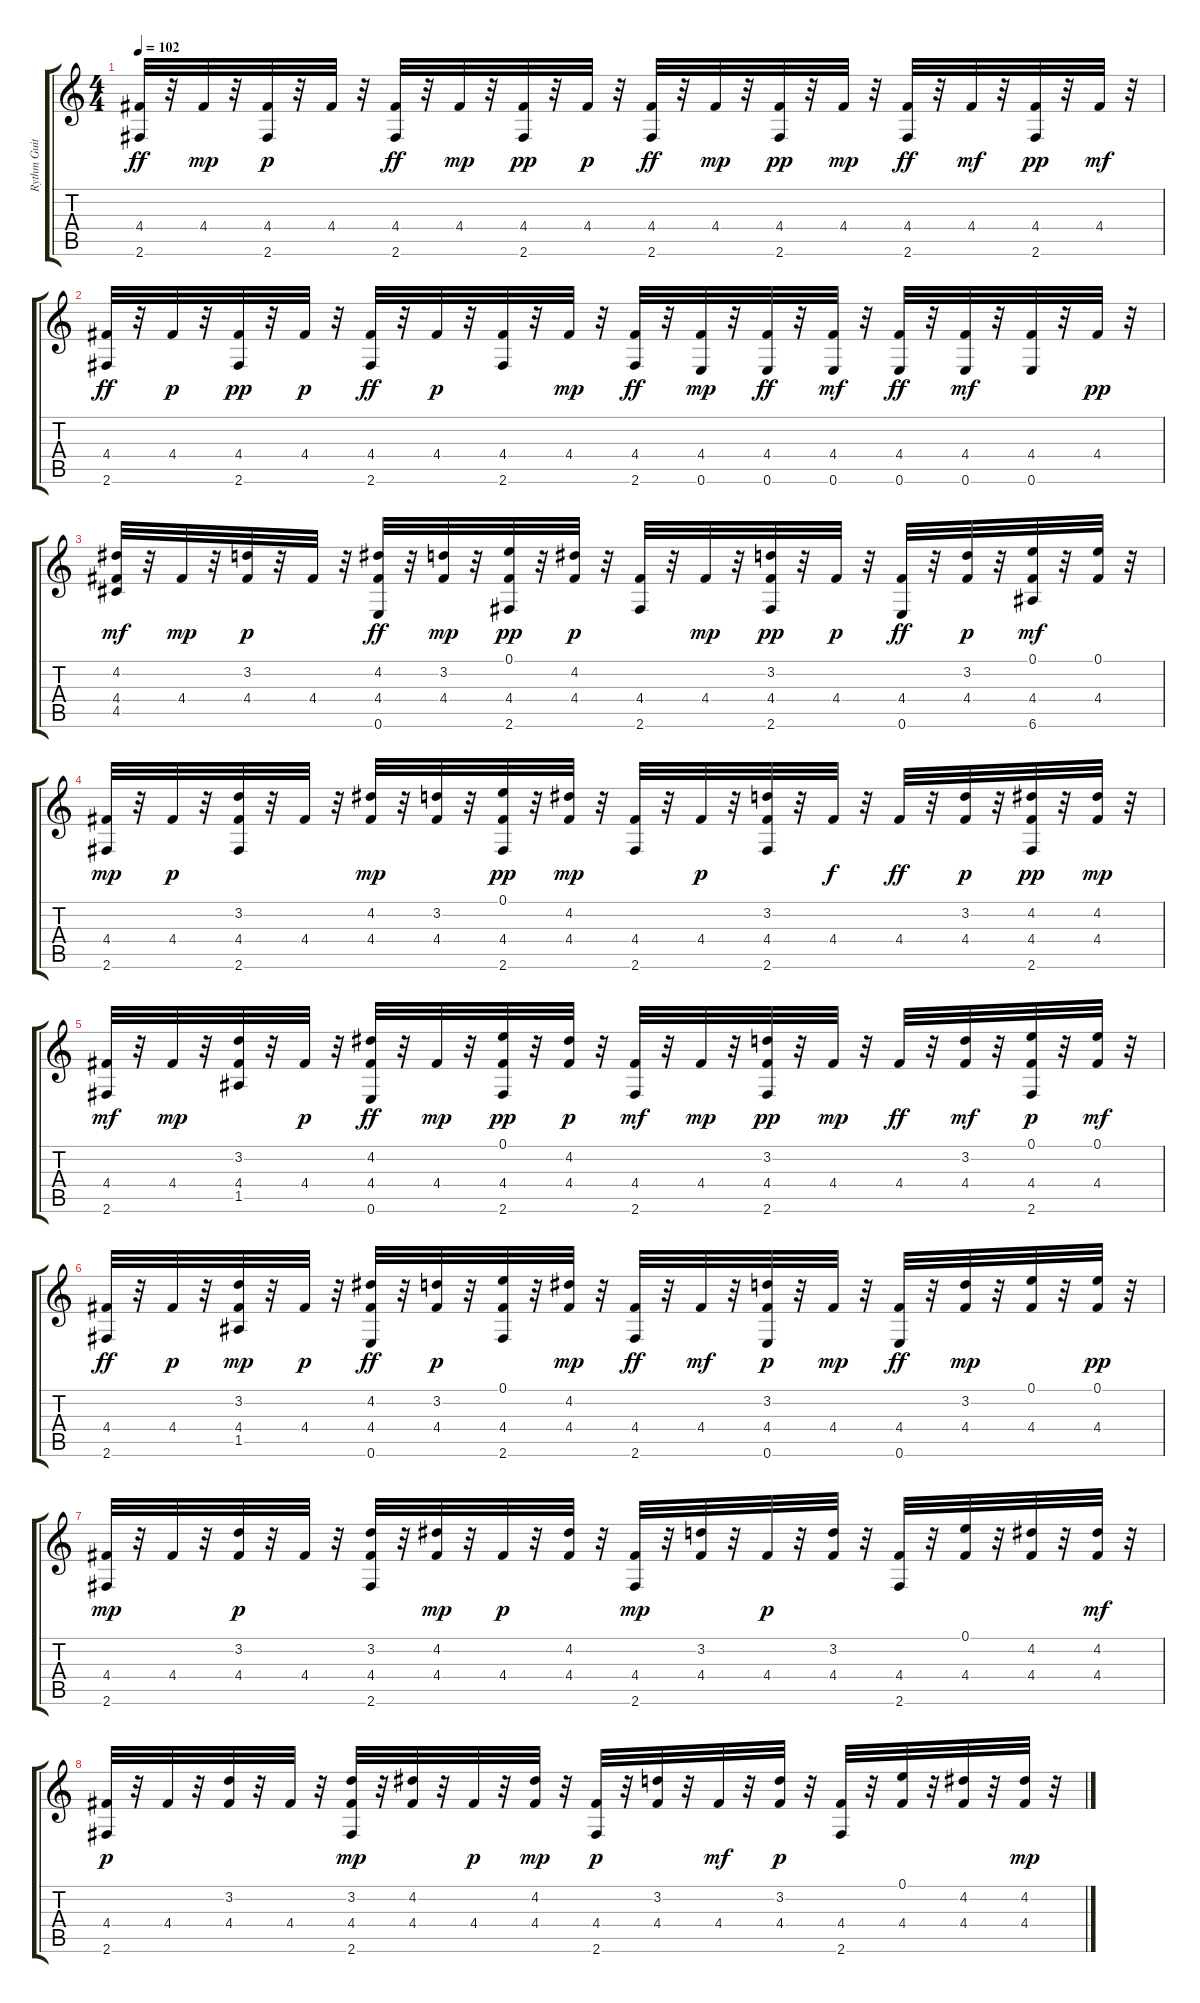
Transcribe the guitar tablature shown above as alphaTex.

\track ("Rythm Guitar 2" "Rythm Guit") {instrument acousticguitarnylon}
\staff {score tabs}
\tuning (E4 B3 G3 D3 A2 E2) {hide}
\ts (4 4)
\tempo 102
\clef g2
\ks c
(4.4 2.6).32{dy ff} r.32 4.4.32{dy mp} r.32 (4.4 2.6).32{dy p} r.32 4.4.32 r.32 (4.4 2.6).32{dy ff} r.32 4.4.32{dy mp} r.32 (4.4 2.6).32{dy pp} r.32 4.4.32{dy p} r.32 (4.4 2.6).32{dy ff} r.32 4.4.32{dy mp} r.32 (4.4 2.6).32{dy pp} r.32 4.4.32{dy mp} r.32 (4.4 2.6).32{dy ff} r.32 4.4.32{dy mf} r.32 (4.4 2.6).32{dy pp} r.32 4.4.32{dy mf} r.32 |
(4.4 2.6).32{dy ff} r.32 4.4.32{dy p} r.32 (4.4 2.6).32{dy pp} r.32 4.4.32{dy p} r.32 (4.4 2.6).32{dy ff} r.32 4.4.32{dy p} r.32 (4.4 2.6).32 r.32 4.4.32{dy mp} r.32 (4.4 2.6).32{dy ff} r.32 (4.4 0.6).32{dy mp} r.32 (4.4 0.6).32{dy ff} r.32 (4.4 0.6).32{dy mf} r.32 (4.4 0.6).32{dy ff} r.32 (4.4 0.6).32{dy mf} r.32 (4.4 0.6).32 r.32 4.4.32{dy pp} r.32 |
(4.2 4.4 4.5).32{dy mf} r.32 4.4.32{dy mp} r.32 (3.2 4.4).32{dy p} r.32 4.4.32 r.32 (4.2 4.4 0.6).32{dy ff} r.32 (3.2 4.4).32{dy mp} r.32 (0.1 4.4 2.6).32{dy pp} r.32 (4.2 4.4).32{dy p} r.32 (4.4 2.6).32 r.32 4.4.32{dy mp} r.32 (3.2 4.4 2.6).32{dy pp} r.32 4.4.32{dy p} r.32 (4.4 0.6).32{dy ff} r.32 (3.2 4.4).32{dy p} r.32 (0.1 4.4 6.6).32{dy mf} r.32 (0.1 4.4).32 r.32 |
(4.4 2.6).32{dy mp} r.32 4.4.32{dy p} r.32 (3.2 4.4 2.6).32 r.32 4.4.32 r.32 (4.2 4.4).32{dy mp} r.32 (3.2 4.4).32 r.32 (0.1 4.4 2.6).32{dy pp} r.32 (4.2 4.4).32{dy mp} r.32 (4.4 2.6).32 r.32 4.4.32{dy p} r.32 (3.2 4.4 2.6).32 r.32 4.4.32{dy f} r.32 4.4.32{dy ff} r.32 (3.2 4.4).32{dy p} r.32 (4.2 4.4 2.6).32{dy pp} r.32 (4.2 4.4).32{dy mp} r.32 |
(4.4 2.6).32{dy mf} r.32 4.4.32{dy mp} r.32 (3.2 4.4 1.5).32 r.32 4.4.32{dy p} r.32 (4.2 4.4 0.6).32{dy ff} r.32 4.4.32{dy mp} r.32 (0.1 4.4 2.6).32{dy pp} r.32 (4.2 4.4).32{dy p} r.32 (4.4 2.6).32{dy mf} r.32 4.4.32{dy mp} r.32 (3.2 4.4 2.6).32{dy pp} r.32 4.4.32{dy mp} r.32 4.4.32{dy ff} r.32 (3.2 4.4).32{dy mf} r.32 (0.1 4.4 2.6).32{dy p} r.32 (0.1 4.4).32{dy mf} r.32 |
(4.4 2.6).32{dy ff} r.32 4.4.32{dy p} r.32 (3.2 4.4 1.5).32{dy mp} r.32 4.4.32{dy p} r.32 (4.2 4.4 0.6).32{dy ff} r.32 (3.2 4.4).32{dy p} r.32 (0.1 4.4 2.6).32 r.32 (4.2 4.4).32{dy mp} r.32 (4.4 2.6).32{dy ff} r.32 4.4.32{dy mf} r.32 (3.2 4.4 0.6).32{dy p} r.32 4.4.32{dy mp} r.32 (4.4 0.6).32{dy ff} r.32 (3.2 4.4).32{dy mp} r.32 (0.1 4.4).32 r.32 (0.1 4.4).32{dy pp} r.32 |
(4.4 2.6).32{dy mp} r.32 4.4.32 r.32 (3.2 4.4).32{dy p} r.32 4.4.32 r.32 (3.2 4.4 2.6).32 r.32 (4.2 4.4).32{dy mp} r.32 4.4.32{dy p} r.32 (4.2 4.4).32 r.32 (4.4 2.6).32{dy mp} r.32 (3.2 4.4).32 r.32 4.4.32{dy p} r.32 (3.2 4.4).32 r.32 (4.4 2.6).32 r.32 (0.1 4.4).32 r.32 (4.2 4.4).32 r.32 (4.2 4.4).32{dy mf} r.32 |
(4.4 2.6).32{dy p} r.32 4.4.32 r.32 (3.2 4.4).32 r.32 4.4.32 r.32 (3.2 4.4 2.6).32{dy mp} r.32 (4.2 4.4).32 r.32 4.4.32{dy p} r.32 (4.2 4.4).32{dy mp} r.32 (4.4 2.6).32{dy p} r.32 (3.2 4.4).32 r.32 4.4.32{dy mf} r.32 (3.2 4.4).32{dy p} r.32 (4.4 2.6).32 r.32 (0.1 4.4).32 r.32 (4.2 4.4).32 r.32 (4.2 4.4).32{dy mp} r.32
